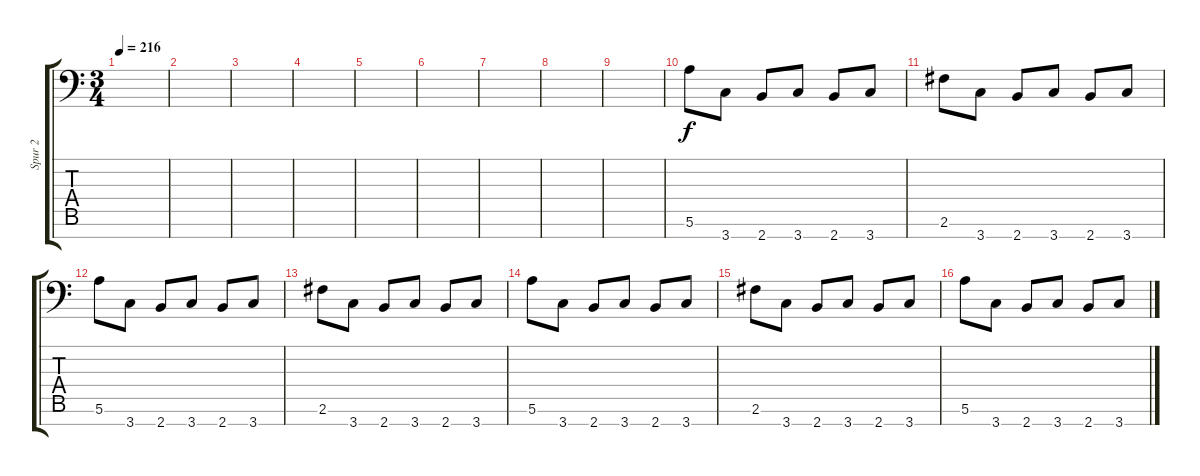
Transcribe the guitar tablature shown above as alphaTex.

\track ("Spur 2" "Spur 2") {instrument distortionguitar}
\staff {score tabs}
\tuning (E4 B3 G3 D3 A2 E2 A1) {hide}
\ts (3 4)
\tempo 216
\clef f4
\ks c
|
|
|
|
|
|
|
|
|
5.6.8 3.7.8 2.7.8 3.7.8 2.7.8 3.7.8 |
2.6.8 3.7.8 2.7.8 3.7.8 2.7.8 3.7.8 |
5.6.8 3.7.8 2.7.8 3.7.8 2.7.8 3.7.8 |
2.6.8 3.7.8 2.7.8 3.7.8 2.7.8 3.7.8 |
5.6.8 3.7.8 2.7.8 3.7.8 2.7.8 3.7.8 |
2.6.8 3.7.8 2.7.8 3.7.8 2.7.8 3.7.8 |
5.6.8 3.7.8 2.7.8 3.7.8 2.7.8 3.7.8
